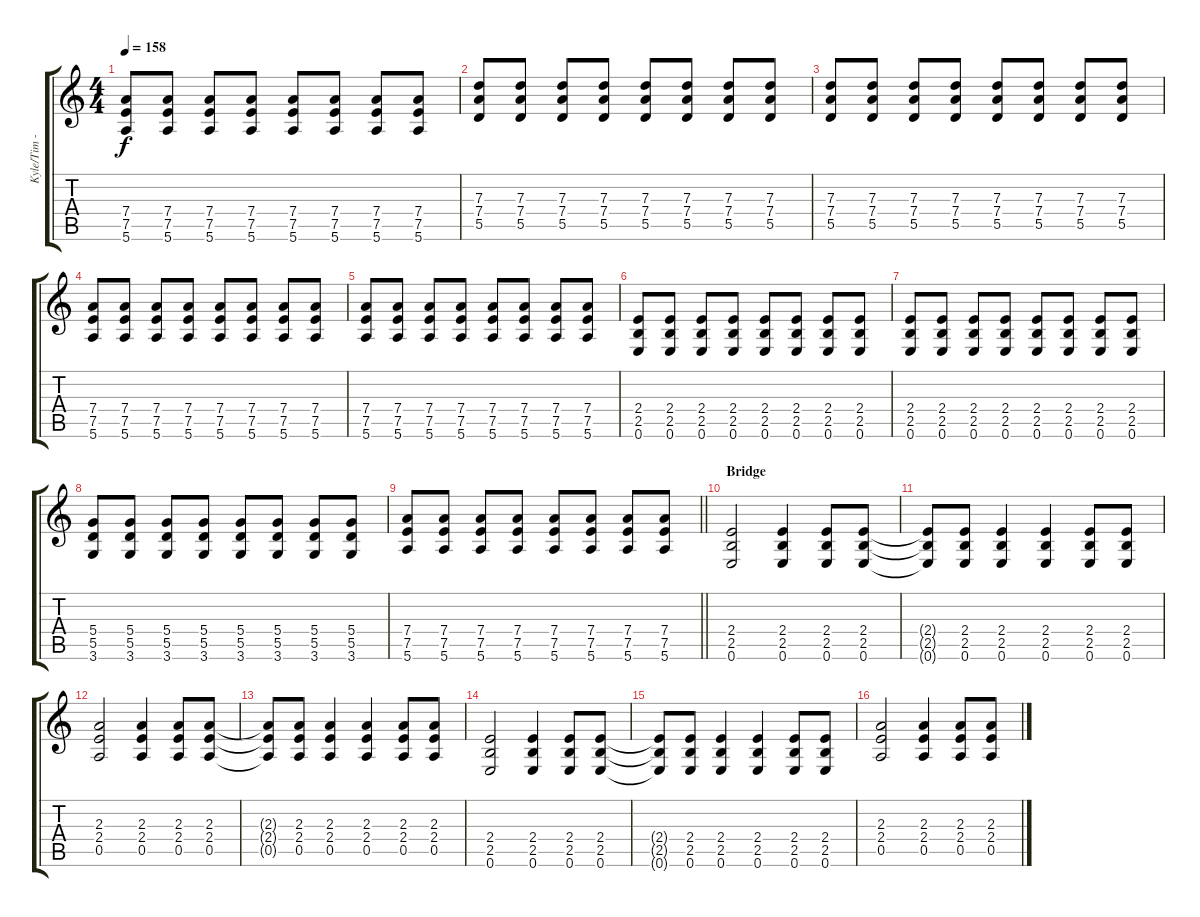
\track ("Kyle/Tim - Guitar" "Kyle/Tim -") {instrument distortionguitar}
\staff {score tabs}
\tuning (E4 B3 G3 D3 A2 E2) {hide}
\ts (4 4)
\tempo 158
\clef g2
\ks c
(7.4 7.5 5.6).8{dy f} (7.4 7.5 5.6).8 (7.4 7.5 5.6).8 (7.4 7.5 5.6).8 (7.4 7.5 5.6).8 (7.4 7.5 5.6).8 (7.4 7.5 5.6).8 (7.4 7.5 5.6).8 |
(7.3 7.4 5.5).8 (7.3 7.4 5.5).8 (7.3 7.4 5.5).8 (7.3 7.4 5.5).8 (7.3 7.4 5.5).8 (7.3 7.4 5.5).8 (7.3 7.4 5.5).8 (7.3 7.4 5.5).8 |
(7.3 7.4 5.5).8 (7.3 7.4 5.5).8 (7.3 7.4 5.5).8 (7.3 7.4 5.5).8 (7.3 7.4 5.5).8 (7.3 7.4 5.5).8 (7.3 7.4 5.5).8 (7.3 7.4 5.5).8 |
(7.4 7.5 5.6).8 (7.4 7.5 5.6).8 (7.4 7.5 5.6).8 (7.4 7.5 5.6).8 (7.4 7.5 5.6).8 (7.4 7.5 5.6).8 (7.4 7.5 5.6).8 (7.4 7.5 5.6).8 |
(7.4 7.5 5.6).8 (7.4 7.5 5.6).8 (7.4 7.5 5.6).8 (7.4 7.5 5.6).8 (7.4 7.5 5.6).8 (7.4 7.5 5.6).8 (7.4 7.5 5.6).8 (7.4 7.5 5.6).8 |
(2.4 2.5 0.6).8 (2.4 2.5 0.6).8 (2.4 2.5 0.6).8 (2.4 2.5 0.6).8 (2.4 2.5 0.6).8 (2.4 2.5 0.6).8 (2.4 2.5 0.6).8 (2.4 2.5 0.6).8 |
(2.4 2.5 0.6).8 (2.4 2.5 0.6).8 (2.4 2.5 0.6).8 (2.4 2.5 0.6).8 (2.4 2.5 0.6).8 (2.4 2.5 0.6).8 (2.4 2.5 0.6).8 (2.4 2.5 0.6).8 |
(5.4 5.5 3.6).8 (5.4 5.5 3.6).8 (5.4 5.5 3.6).8 (5.4 5.5 3.6).8 (5.4 5.5 3.6).8 (5.4 5.5 3.6).8 (5.4 5.5 3.6).8 (5.4 5.5 3.6).8 |
\barLineRight lightlight
(7.4 7.5 5.6).8 (7.4 7.5 5.6).8 (7.4 7.5 5.6).8 (7.4 7.5 5.6).8 (7.4 7.5 5.6).8 (7.4 7.5 5.6).8 (7.4 7.5 5.6).8 (7.4 7.5 5.6).8 |
\section ("" "Bridge")
(2.4 2.5 0.6).2 (2.4 2.5 0.6).4 (2.4 2.5 0.6).8 (2.4 2.5 0.6).8 |
(2.4{t} 2.5{t} 0.6{t}).8 (2.4 2.5 0.6).8 (2.4 2.5 0.6).4 (2.4 2.5 0.6).4 (2.4 2.5 0.6).8 (2.4 2.5 0.6).8 |
(2.3 2.4 0.5).2 (2.3 2.4 0.5).4 (2.3 2.4 0.5).8 (2.3 2.4 0.5).8 |
(2.3{t} 2.4{t} 0.5{t}).8 (2.3 2.4 0.5).8 (2.3 2.4 0.5).4 (2.3 2.4 0.5).4 (2.3 2.4 0.5).8 (2.3 2.4 0.5).8 |
(2.4 2.5 0.6).2 (2.4 2.5 0.6).4 (2.4 2.5 0.6).8 (2.4 2.5 0.6).8 |
(2.4{t} 2.5{t} 0.6{t}).8 (2.4 2.5 0.6).8 (2.4 2.5 0.6).4 (2.4 2.5 0.6).4 (2.4 2.5 0.6).8 (2.4 2.5 0.6).8 |
(2.3 2.4 0.5).2 (2.3 2.4 0.5).4 (2.3 2.4 0.5).8 (2.3 2.4 0.5).8
